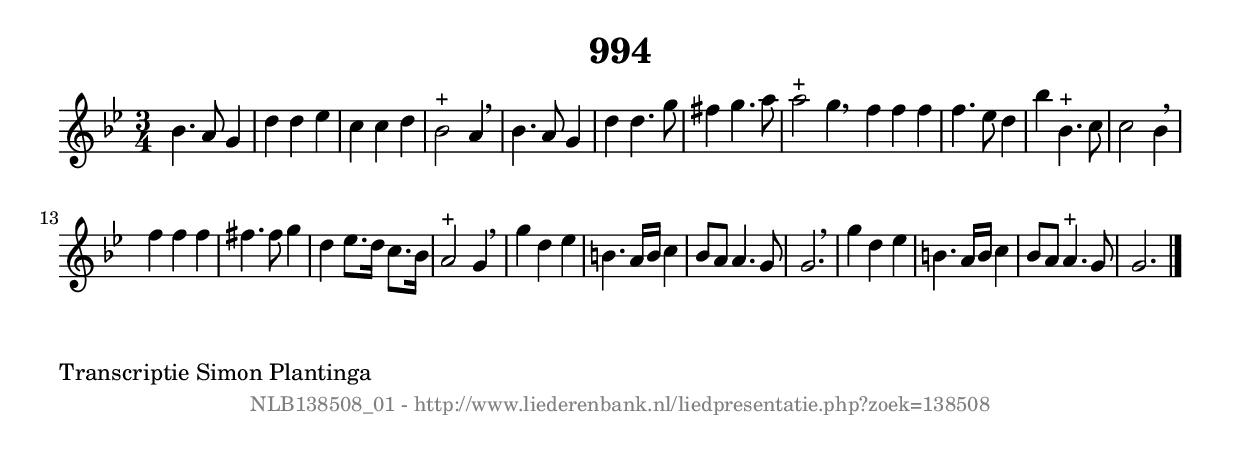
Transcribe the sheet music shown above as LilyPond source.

%
% produced by wce2krn 1.64 (7 June 2014)
%
\version"2.16"
#(append! paper-alist '(("long" . (cons (* 210 mm) (* 2000 mm)))))
#(set-default-paper-size "long")
sb = {\breathe}
mBreak = {\breathe }
bBreak = {\breathe }
x = {\once\override NoteHead #'style = #'cross }
gl=\glissando
itime={\override Staff.TimeSignature #'stencil = ##f }
ficta = {\once\set suggestAccidentals = ##t}
fine = {\once\override Score.RehearsalMark #'self-alignment-X = #1 \mark \markup {\italic{Fine}}}
dc = {\once\override Score.RehearsalMark #'self-alignment-X = #1 \mark \markup {\italic{D.C.}}}
dcf = {\once\override Score.RehearsalMark #'self-alignment-X = #1 \mark \markup {\italic{D.C. al Fine}}}
dcc = {\once\override Score.RehearsalMark #'self-alignment-X = #1 \mark \markup {\italic{D.C. al Coda}}}
ds = {\once\override Score.RehearsalMark #'self-alignment-X = #1 \mark \markup {\italic{D.S.}}}
dsf = {\once\override Score.RehearsalMark #'self-alignment-X = #1 \mark \markup {\italic{D.S. al Fine}}}
dsc = {\once\override Score.RehearsalMark #'self-alignment-X = #1 \mark \markup {\italic{D.S. al Coda}}}
pv = {\set Score.repeatCommands = #'((volta "1"))}
sv = {\set Score.repeatCommands = #'((volta "2"))}
tv = {\set Score.repeatCommands = #'((volta "3"))}
qv = {\set Score.repeatCommands = #'((volta "4"))}
xv = {\set Score.repeatCommands = #'((volta #f))}
\header{ tagline = ""
title = "994"
}
\score {{
\key g \minor
\relative g'
{
\set melismaBusyProperties = #'()
\time 3/4
\tempo 4=120
\override Score.MetronomeMark #'transparent = ##t
\override Score.RehearsalMark #'break-visibility = #(vector #t #t #f)
bes4. a8 g4 | d'4 d4 ees4 | c4 c4 d4 | bes2^"+" a4 \sb | bes4. a8 g4 | d'4 d4. g8 | fis4 g4. a8 | a2^"+" g4 \bar ":|:" \bBreak
f4 f4 f4 | f4. ees8 d4 | bes'4 bes,4.^"+" c8 | c2 bes4 \sb | f'4 f4 f4 | fis4. fis8 g4 | d4 ees8. d16 c8. bes16 | a2^"+" g4 | \mBreak \bar "|"
g'4 d4 ees4 | b4. a16 b16 c4 | bes8 a8 a4. g8 | g2. \sb | g'4 d4 ees4 | b4. a16 b16 c4 | bes8 a8 a4.^"+" g8 | g2. \bar "|."
 }}
 \midi { }
 \layout {
            indent = 0.0\cm
}
}
\markup { \wordwrap-string #" 
Transcriptie Simon Plantinga
"}
\markup { \vspace #0 } \markup { \with-color #grey \fill-line { \center-column { \smaller "NLB138508_01 - http://www.liederenbank.nl/liedpresentatie.php?zoek=138508" } } }
